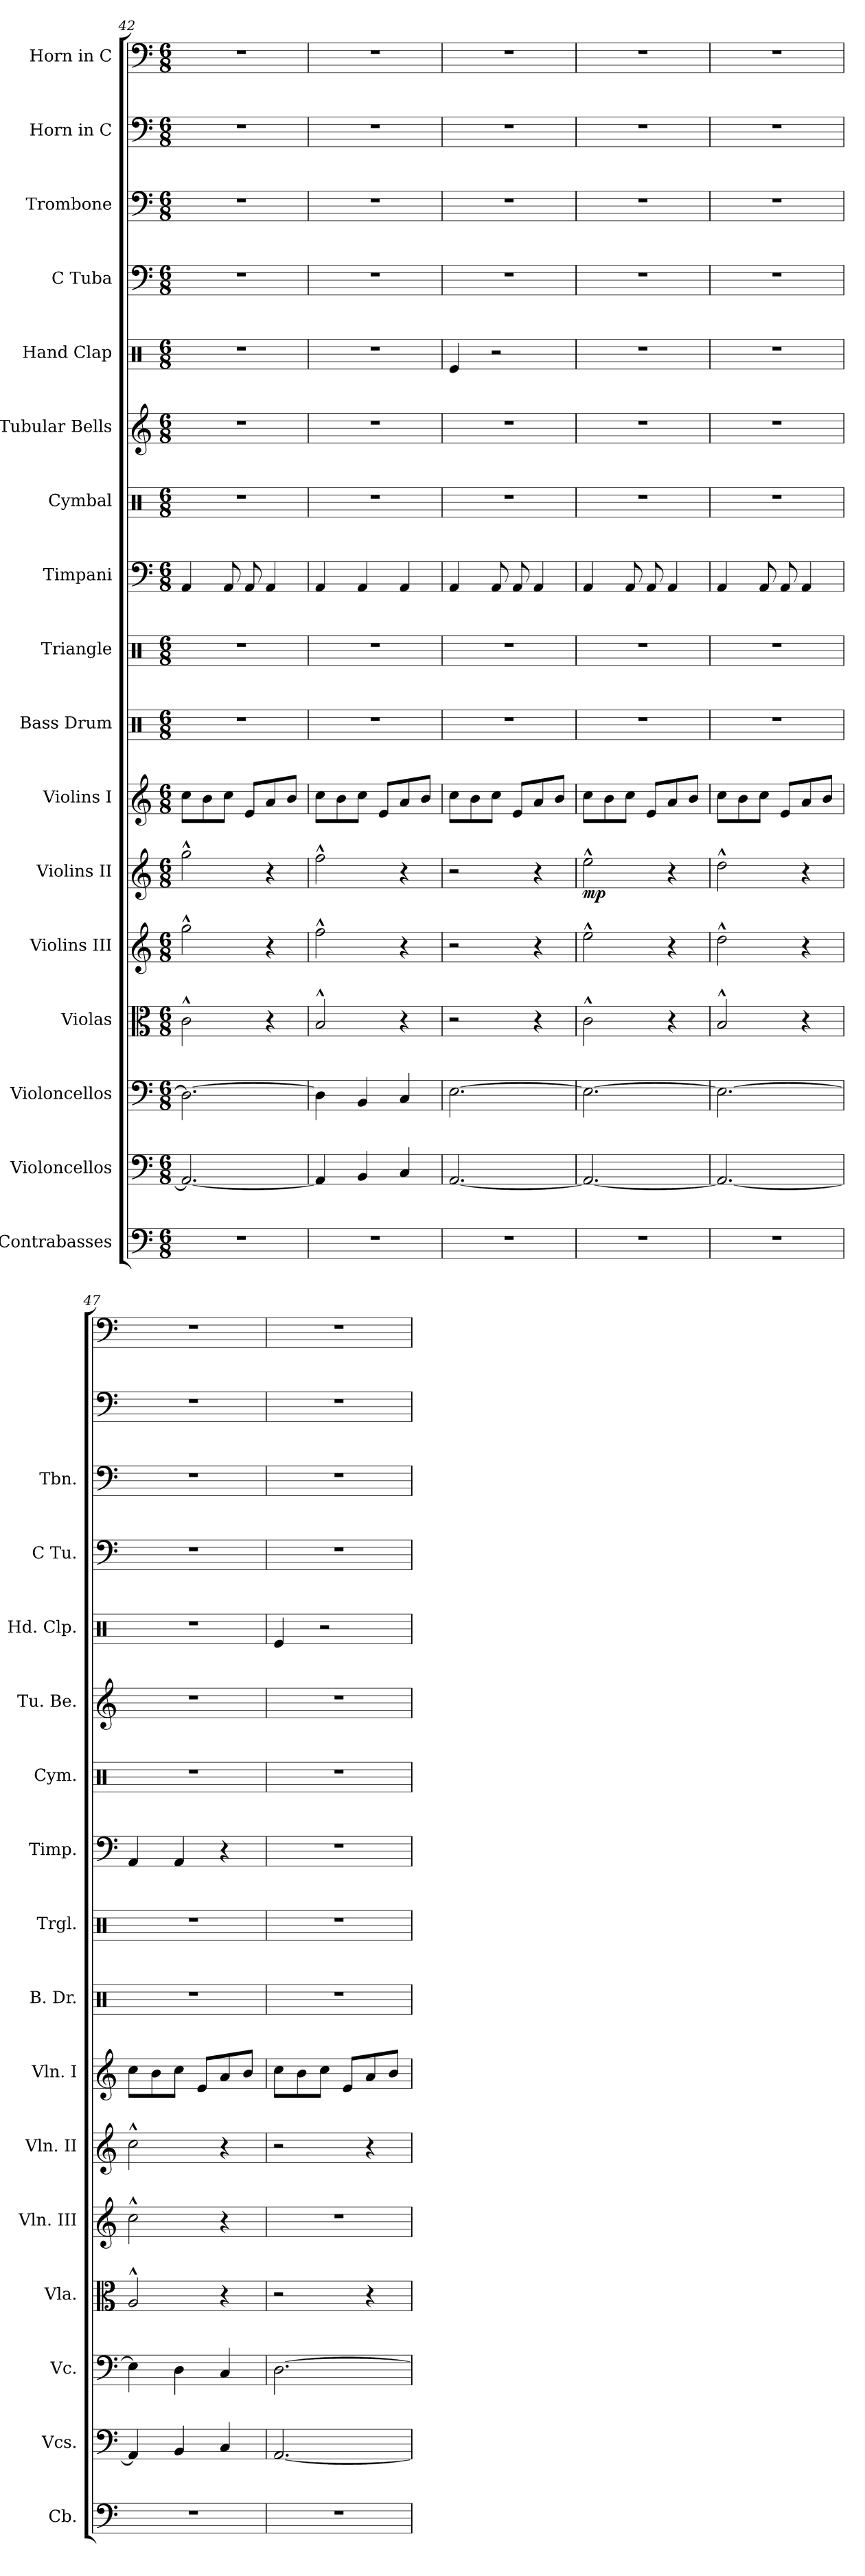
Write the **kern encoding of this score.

**kern	**kern	**kern	**kern	**kern	**kern	**dynam	**kern	**kern	**kern	**kern	**kern	**kern	**kern	**kern	**kern	**kern	**kern
*part17	*part16	*part15	*part14	*part13	*part12	*part12	*part11	*part10	*part9	*part8	*part7	*part6	*part5	*part4	*part3	*part2	*part1
*staff17	*staff16	*staff15	*staff14	*staff13	*staff12	*staff12	*staff11	*staff10	*staff9	*staff8	*staff7	*staff6	*staff5	*staff4	*staff3	*staff2	*staff1
*I"Contrabasses	*I"Violoncellos	*I"Violoncellos	*I"Violas	*I"Violins III	*I"Violins II	*	*I"Violins I	*I"Bass Drum	*I"Triangle	*I"Timpani	*I"Cymbal	*I"Tubular Bells	*I"Hand Clap	*I"C Tuba	*I"Trombone	*I"Horn in C	*I"Horn in C
*I'Cb.	*I'Vcs.	*I'Vc.	*I'Vla.	*I'Vln. III	*I'Vln. II	*	*I'Vln. I	*I'B. Dr.	*I'Trgl.	*I'Timp.	*I'Cym.	*I'Tu. Be.	*I'Hd. Clp.	*I'C Tu.	*I'Tbn.	*	*
*clefF4	*clefF4	*clefF4	*clefC3	*clefG2	*clefG2	*	*clefG2	*clefX	*clefX	*clefF4	*clefX	*clefG2	*clefX	*clefF4	*clefF4	*clefF4	*clefF4
*ITrd7c12	*	*	*	*	*	*	*	*	*	*	*	*	*	*	*	*ITrd7c12	*ITrd7c12
*k[]	*k[]	*k[]	*k[]	*k[]	*k[]	*	*k[]	*k[]	*k[]	*k[]	*k[]	*k[]	*k[]	*k[]	*k[]	*k[]	*k[]
*M6/8	*M6/8	*M6/8	*M6/8	*M6/8	*M6/8	*	*M6/8	*M6/8	*M6/8	*M6/8	*M6/8	*M6/8	*M6/8	*M6/8	*M6/8	*M6/8	*M6/8
=42	=42	=42	=42	=42	=42	=42	=42	=42	=42	=42	=42	=42	=42	=42	=42	=42	=42
2.r	2.AA/_	2.D\_	2c^^\	2gg^^\	2gg^^\	.	8cc\L	2.r	2.r	4AA/	2.r	2.r	2.r	2.r	2.r	2.r	2.r
.	.	.	.	.	.	.	8b\	.	.	.	.	.	.	.	.	.	.
.	.	.	.	.	.	.	8cc\J	.	.	8AA/	.	.	.	.	.	.	.
.	.	.	.	.	.	.	8e/L	.	.	8AA/	.	.	.	.	.	.	.
.	.	.	4r	4r	4r	.	8a/	.	.	4AA/	.	.	.	.	.	.	.
.	.	.	.	.	.	.	8b/J	.	.	.	.	.	.	.	.	.	.
=43	=43	=43	=43	=43	=43	=43	=43	=43	=43	=43	=43	=43	=43	=43	=43	=43	=43
2.r	4AA/]	4D\]	2B^^/	2ff^^\	2ff^^\	.	8cc\L	2.r	2.r	4AA/	2.r	2.r	2.r	2.r	2.r	2.r	2.r
.	.	.	.	.	.	.	8b\	.	.	.	.	.	.	.	.	.	.
.	4BB/	4BB/	.	.	.	.	8cc\J	.	.	4AA/	.	.	.	.	.	.	.
.	.	.	.	.	.	.	8e/L	.	.	.	.	.	.	.	.	.	.
.	4C/	4C/	4r	4r	4r	.	8a/	.	.	4AA/	.	.	.	.	.	.	.
.	.	.	.	.	.	.	8b/J	.	.	.	.	.	.	.	.	.	.
=44	=44	=44	=44	=44	=44	=44	=44	=44	=44	=44	=44	=44	=44	=44	=44	=44	=44
2.r	[2.AA/	[2.E\	2r	2r	2r	.	8cc\L	2.r	2.r	4AA/	2.r	2.r	4Re/	2.r	2.r	2.r	2.r
.	.	.	.	.	.	.	8b\	.	.	.	.	.	.	.	.	.	.
.	.	.	.	.	.	.	8cc\J	.	.	8AA/	.	.	2r	.	.	.	.
.	.	.	.	.	.	.	8e/L	.	.	8AA/	.	.	.	.	.	.	.
.	.	.	4r	4r	4r	.	8a/	.	.	4AA/	.	.	.	.	.	.	.
.	.	.	.	.	.	.	8b/J	.	.	.	.	.	.	.	.	.	.
=45	=45	=45	=45	=45	=45	=45	=45	=45	=45	=45	=45	=45	=45	=45	=45	=45	=45
!	!	!	!	!	!	!LO:DY:b	!	!	!	!	!	!	!	!	!	!	!
2.r	2.AA/_	2.E\_	2c^^\	2ee^^\	2ee^^\	mp	8cc\L	2.r	2.r	4AA/	2.r	2.r	2.r	2.r	2.r	2.r	2.r
.	.	.	.	.	.	.	8b\	.	.	.	.	.	.	.	.	.	.
.	.	.	.	.	.	.	8cc\J	.	.	8AA/	.	.	.	.	.	.	.
.	.	.	.	.	.	.	8e/L	.	.	8AA/	.	.	.	.	.	.	.
.	.	.	4r	4r	4r	.	8a/	.	.	4AA/	.	.	.	.	.	.	.
.	.	.	.	.	.	.	8b/J	.	.	.	.	.	.	.	.	.	.
=46	=46	=46	=46	=46	=46	=46	=46	=46	=46	=46	=46	=46	=46	=46	=46	=46	=46
2.r	2.AA/_	2.E\_	2B^^/	2dd^^\	2dd^^\	.	8cc\L	2.r	2.r	4AA/	2.r	2.r	2.r	2.r	2.r	2.r	2.r
.	.	.	.	.	.	.	8b\	.	.	.	.	.	.	.	.	.	.
.	.	.	.	.	.	.	8cc\J	.	.	8AA/	.	.	.	.	.	.	.
.	.	.	.	.	.	.	8e/L	.	.	8AA/	.	.	.	.	.	.	.
.	.	.	4r	4r	4r	.	8a/	.	.	4AA/	.	.	.	.	.	.	.
.	.	.	.	.	.	.	8b/J	.	.	.	.	.	.	.	.	.	.
=47	=47	=47	=47	=47	=47	=47	=47	=47	=47	=47	=47	=47	=47	=47	=47	=47	=47
2.r	4AA/]	4E\]	2A^^/	2cc^^\	2cc^^\	.	8cc\L	2.r	2.r	4AA/	2.r	2.r	2.r	2.r	2.r	2.r	2.r
.	.	.	.	.	.	.	8b\	.	.	.	.	.	.	.	.	.	.
.	4BB/	4D\	.	.	.	.	8cc\J	.	.	4AA/	.	.	.	.	.	.	.
.	.	.	.	.	.	.	8e/L	.	.	.	.	.	.	.	.	.	.
.	4C/	4C/	4r	4r	4r	.	8a/	.	.	4r	.	.	.	.	.	.	.
.	.	.	.	.	.	.	8b/J	.	.	.	.	.	.	.	.	.	.
=48	=48	=48	=48	=48	=48	=48	=48	=48	=48	=48	=48	=48	=48	=48	=48	=48	=48
2.r	[2.AA/	[2.D\	2r	2.r	2r	.	8cc\L	2.r	2.r	2.r	2.r	2.r	4Re/	2.r	2.r	2.r	2.r
.	.	.	.	.	.	.	8b\	.	.	.	.	.	.	.	.	.	.
.	.	.	.	.	.	.	8cc\J	.	.	.	.	.	2r	.	.	.	.
.	.	.	.	.	.	.	8e/L	.	.	.	.	.	.	.	.	.	.
.	.	.	4r	.	4r	.	8a/	.	.	.	.	.	.	.	.	.	.
.	.	.	.	.	.	.	8b/J	.	.	.	.	.	.	.	.	.	.
=	=	=	=	=	=	=	=	=	=	=	=	=	=	=	=	=	=
*-	*-	*-	*-	*-	*-	*-	*-	*-	*-	*-	*-	*-	*-	*-	*-	*-	*-
